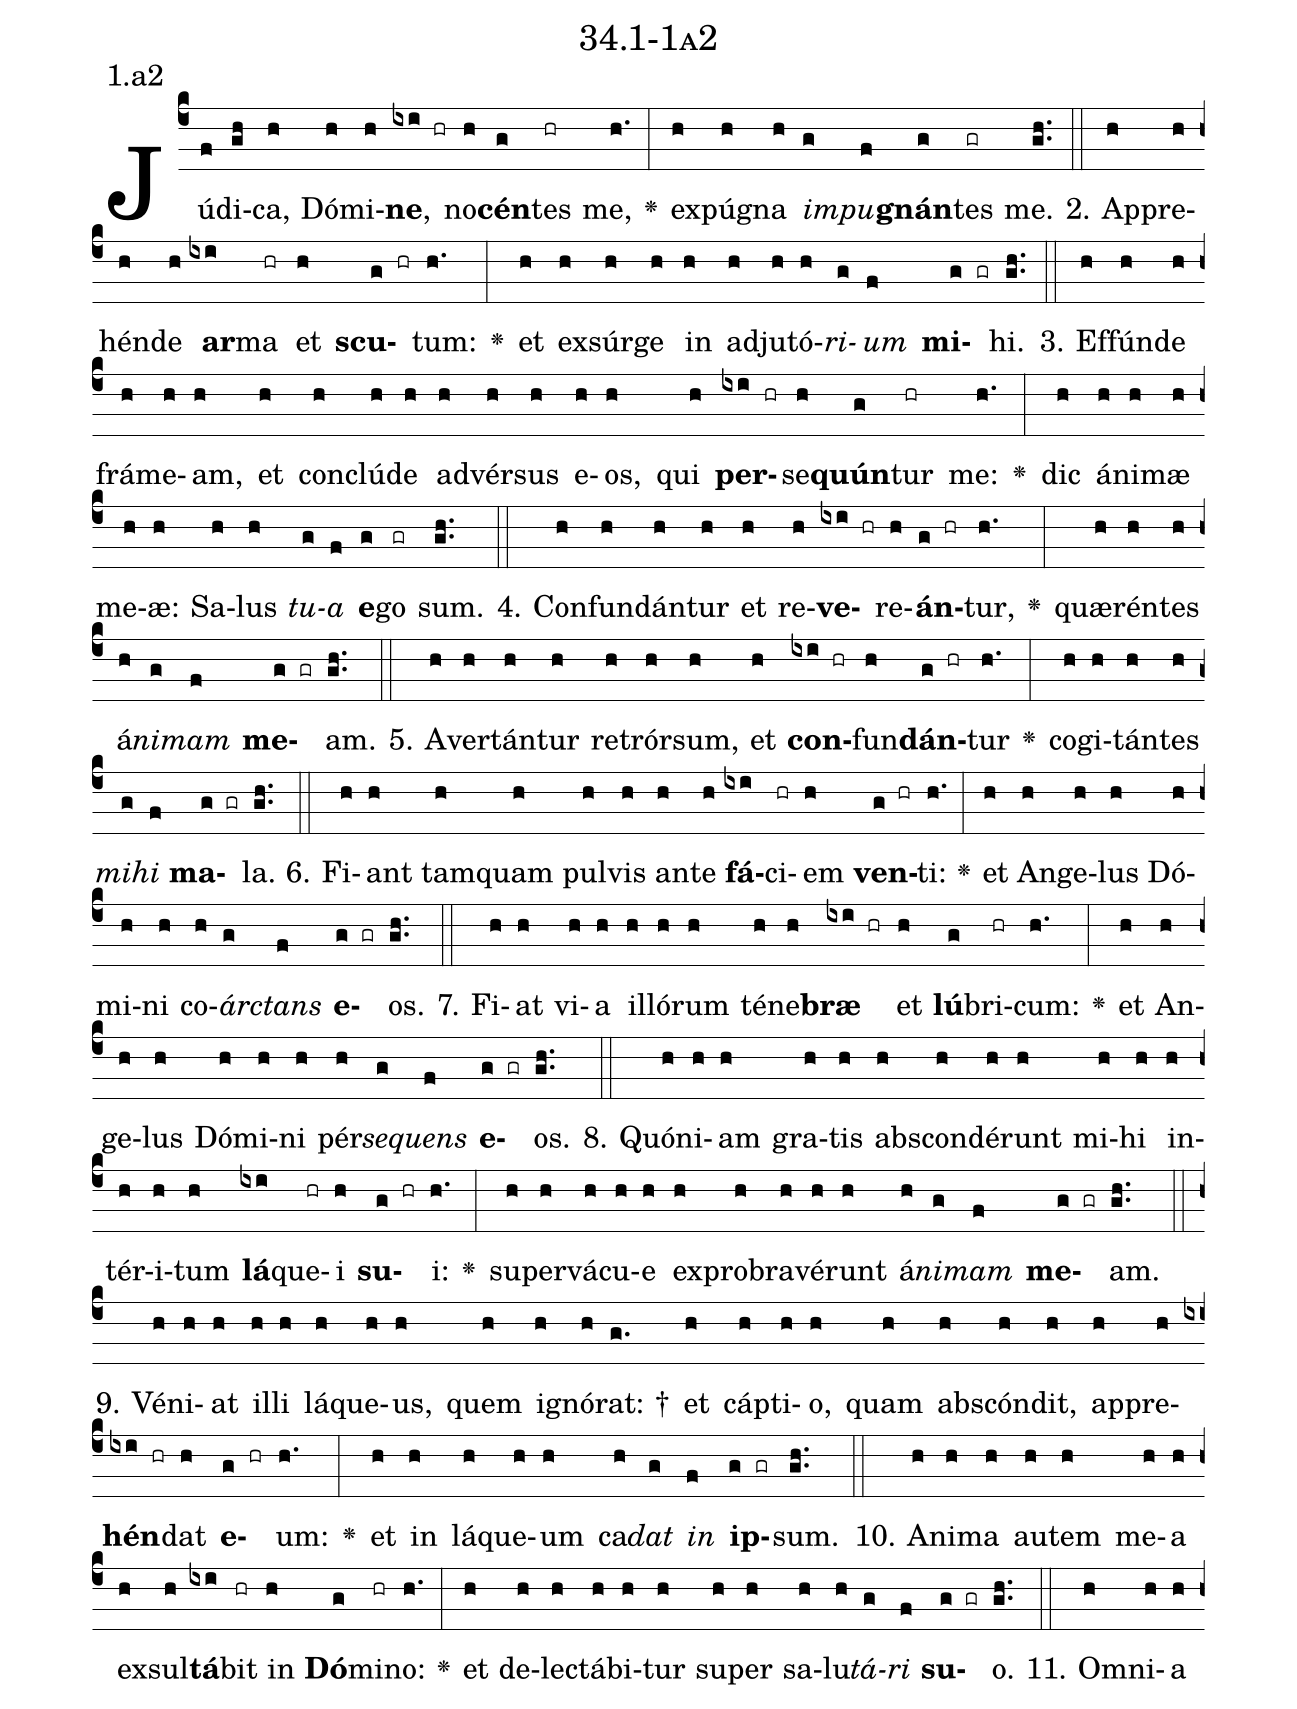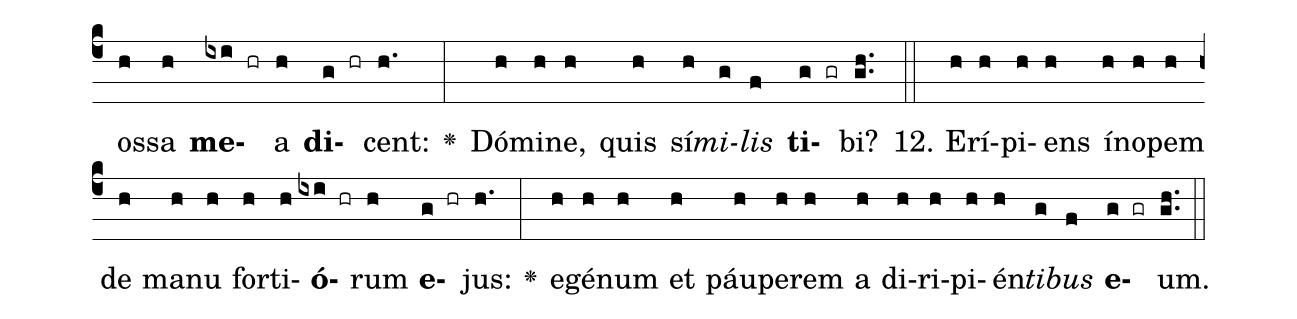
name: 34.1-1a2;
annotation: 1.a2;
%%
(c4)Jú(f)di(gh)ca,(h) Dó(h)mi(h)<b>ne</b>,(ixi hr) no(h)<b>cén</b>(g)tes(hr) me,(h.) <v>\greheightstar</v>(:) ex(h)pú(h)gna(h) <i>im</i>(g)<i>pu</i>(f)<b>gnán</b>(g)tes(gr) me.(gh..) (::)
2. Ap(h)pre(h)hén(h)de(h) <b>ar</b>(ixi)ma(hr) et(h) <b>scu</b>(g hr)tum:(h.) <v>\greheightstar</v>(:) et(h) ex(h)súr(h)ge(h) in(h) ad(h)ju(h)tó(h)<i>ri</i>(g)<i>um</i>(f) <b>mi</b>(g gr)hi.(gh..) (::)
3. Ef(h)fún(h)de(h) frá(h)me(h)am,(h) et(h) con(h)clú(h)de(h) ad(h)vér(h)sus(h) e(h)os,(h) qui(h) <b>per</b>(ixi hr)se(h)<b>quún</b>(g)tur(hr) me:(h.) <v>\greheightstar</v>(:) dic(h) á(h)ni(h)mæ(h) me(h)æ:(h) Sa(h)lus(h) <i>tu</i>(g)<i>a</i>(f) <b>e</b>(g)go(gr) sum.(gh..) (::)
4. Con(h)fun(h)dán(h)tur(h) et(h) re(h)<b>ve</b>(ixi hr)re(h)<b>án</b>(g hr)tur,(h.) <v>\greheightstar</v>(:) quæ(h)rén(h)tes(h) á(h)<i>ni</i>(g)<i>mam</i>(f) <b>me</b>(g gr)am.(gh..) (::)
5. A(h)ver(h)tán(h)tur(h) re(h)trór(h)sum,(h) et(h) <b>con</b>(ixi hr)fun(h)<b>dán</b>(g hr)tur(h.) <v>\greheightstar</v>(:) co(h)gi(h)tán(h)tes(h) <i>mi</i>(g)<i>hi</i>(f) <b>ma</b>(g gr)la.(gh..) (::)
6. Fi(h)ant(h) tam(h)quam(h) pul(h)vis(h) an(h)te(h) <b>fá</b>(ixi)ci(hr)em(h) <b>ven</b>(g hr)ti:(h.) <v>\greheightstar</v>(:) et(h) An(h)ge(h)lus(h) Dó(h)mi(h)ni(h) co(h)<i>árc</i>(g)<i>tans</i>(f) <b>e</b>(g gr)os.(gh..) (::)
7. Fi(h)at(h) vi(h)a(h) il(h)ló(h)rum(h) té(h)ne(h)<b>bræ</b>(ixi hr) et(h) <b>lú</b>(g)bri(hr)cum:(h.) <v>\greheightstar</v>(:) et(h) An(h)ge(h)lus(h) Dó(h)mi(h)ni(h) pér(h)<i>se</i>(g)<i>quens</i>(f) <b>e</b>(g gr)os.(gh..) (::)
8. Quón(h)i(h)am(h) gra(h)tis(h) abs(h)con(h)dé(h)runt(h) mi(h)hi(h) in(h)tér(h)i(h)tum(h) <b>lá</b>(ixi)que(hr)i(h) <b>su</b>(g hr)i:(h.) <v>\greheightstar</v>(:) su(h)per(h)vá(h)cu(h)e(h) ex(h)pro(h)bra(h)vé(h)runt(h) á(h)<i>ni</i>(g)<i>mam</i>(f) <b>me</b>(g gr)am.(gh..) (::)
9. Vé(h)ni(h)at(h) il(h)li(h) lá(h)que(h)us,(h) quem(h) i(h)gnó(h)rat: †(g.) et(h) cáp(h)ti(h)o,(h) quam(h) abs(h)cón(h)dit,(h) ap(h)pre(h)<b>hén</b>(ixi hr)dat(h) <b>e</b>(g hr)um:(h.) <v>\greheightstar</v>(:) et(h) in(h) lá(h)que(h)um(h) ca(h)<i>dat</i>(g) <i>in</i>(f) <b>ip</b>(g gr)sum.(gh..) (::)
10. A(h)ni(h)ma(h) au(h)tem(h) me(h)a(h) ex(h)sul(h)<b>tá</b>(ixi)bit(hr) in(h) <b>Dó</b>(g)mi(hr)no:(h.) <v>\greheightstar</v>(:) et(h) de(h)lec(h)tá(h)bi(h)tur(h) su(h)per(h) sa(h)lu(h)<i>tá</i>(g)<i>ri</i>(f) <b>su</b>(g gr)o.(gh..) (::)
11. Om(h)ni(h)a(h) os(h)sa(h) <b>me</b>(ixi hr)a(h) <b>di</b>(g hr)cent:(h.) <v>\greheightstar</v>(:) Dó(h)mi(h)ne,(h) quis(h) sí(h)<i>mi</i>(g)<i>lis</i>(f) <b>ti</b>(g gr)bi?(gh..) (::)
12. E(h)rí(h)pi(h)ens(h) ín(h)o(h)pem(h) de(h) ma(h)nu(h) for(h)ti(h)<b>ó</b>(ixi hr)rum(h) <b>e</b>(g hr)jus:(h.) <v>\greheightstar</v>(:) e(h)gé(h)num(h) et(h) páu(h)pe(h)rem(h) a(h) di(h)ri(h)pi(h)én(h)<i>ti</i>(g)<i>bus</i>(f) <b>e</b>(g gr)um.(gh..) (::)
